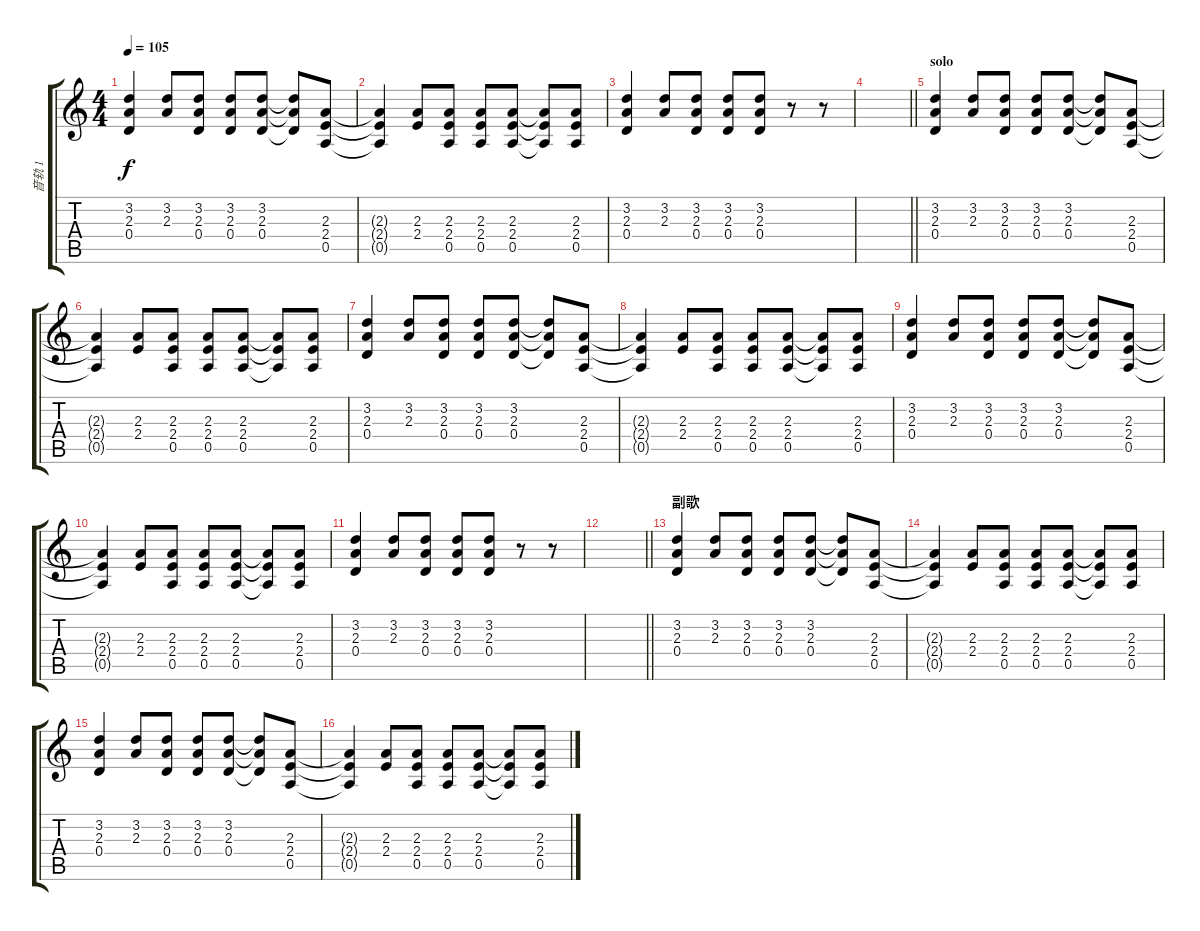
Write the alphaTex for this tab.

\track ("音轨 1" "音轨 1") {instrument acousticguitarsteel}
\staff {score tabs}
\tuning (E4 B3 G3 D3 A2 E2) {hide}
\ts (4 4)
\tempo 105
\clef g2
\ks c
(3.2 2.3 0.4).4{dy f} (3.2 2.3).8 (3.2 2.3 0.4).8 (3.2 2.3 0.4).8 (3.2 2.3 0.4).8 (3.2{t} 2.3{t} 0.4{t}).8 (2.3 2.4 0.5).8 |
(2.3{t} 2.4{t} 0.5{t}).4 (2.3 2.4).8 (2.3 2.4 0.5).8 (2.3 2.4 0.5).8 (2.3 2.4 0.5).8 (2.3{t} 2.4{t} 0.5{t}).8 (2.3 2.4 0.5).8 |
(3.2 2.3 0.4).4 (3.2 2.3).8 (3.2 2.3 0.4).8 (3.2 2.3 0.4).8 (3.2 2.3 0.4).8 r.8 r.8 |
\barLineRight lightlight
|
\section ("" "solo")
(3.2 2.3 0.4).4 (3.2 2.3).8 (3.2 2.3 0.4).8 (3.2 2.3 0.4).8 (3.2 2.3 0.4).8 (3.2{t} 2.3{t} 0.4{t}).8 (2.3 2.4 0.5).8 |
(2.3{t} 2.4{t} 0.5{t}).4 (2.3 2.4).8 (2.3 2.4 0.5).8 (2.3 2.4 0.5).8 (2.3 2.4 0.5).8 (2.3{t} 2.4{t} 0.5{t}).8 (2.3 2.4 0.5).8 |
(3.2 2.3 0.4).4 (3.2 2.3).8 (3.2 2.3 0.4).8 (3.2 2.3 0.4).8 (3.2 2.3 0.4).8 (3.2{t} 2.3{t} 0.4{t}).8 (2.3 2.4 0.5).8 |
(2.3{t} 2.4{t} 0.5{t}).4 (2.3 2.4).8 (2.3 2.4 0.5).8 (2.3 2.4 0.5).8 (2.3 2.4 0.5).8 (2.3{t} 2.4{t} 0.5{t}).8 (2.3 2.4 0.5).8 |
(3.2 2.3 0.4).4 (3.2 2.3).8 (3.2 2.3 0.4).8 (3.2 2.3 0.4).8 (3.2 2.3 0.4).8 (3.2{t} 2.3{t} 0.4{t}).8 (2.3 2.4 0.5).8 |
(2.3{t} 2.4{t} 0.5{t}).4 (2.3 2.4).8 (2.3 2.4 0.5).8 (2.3 2.4 0.5).8 (2.3 2.4 0.5).8 (2.3{t} 2.4{t} 0.5{t}).8 (2.3 2.4 0.5).8 |
(3.2 2.3 0.4).4 (3.2 2.3).8 (3.2 2.3 0.4).8 (3.2 2.3 0.4).8 (3.2 2.3 0.4).8 r.8 r.8 |
\barLineRight lightlight
|
\section ("" "副歌")
(3.2 2.3 0.4).4 (3.2 2.3).8 (3.2 2.3 0.4).8 (3.2 2.3 0.4).8 (3.2 2.3 0.4).8 (3.2{t} 2.3{t} 0.4{t}).8 (2.3 2.4 0.5).8 |
(2.3{t} 2.4{t} 0.5{t}).4 (2.3 2.4).8 (2.3 2.4 0.5).8 (2.3 2.4 0.5).8 (2.3 2.4 0.5).8 (2.3{t} 2.4{t} 0.5{t}).8 (2.3 2.4 0.5).8 |
(3.2 2.3 0.4).4 (3.2 2.3).8 (3.2 2.3 0.4).8 (3.2 2.3 0.4).8 (3.2 2.3 0.4).8 (3.2{t} 2.3{t} 0.4{t}).8 (2.3 2.4 0.5).8 |
(2.3{t} 2.4{t} 0.5{t}).4 (2.3 2.4).8 (2.3 2.4 0.5).8 (2.3 2.4 0.5).8 (2.3 2.4 0.5).8 (2.3{t} 2.4{t} 0.5{t}).8 (2.3 2.4 0.5).8
